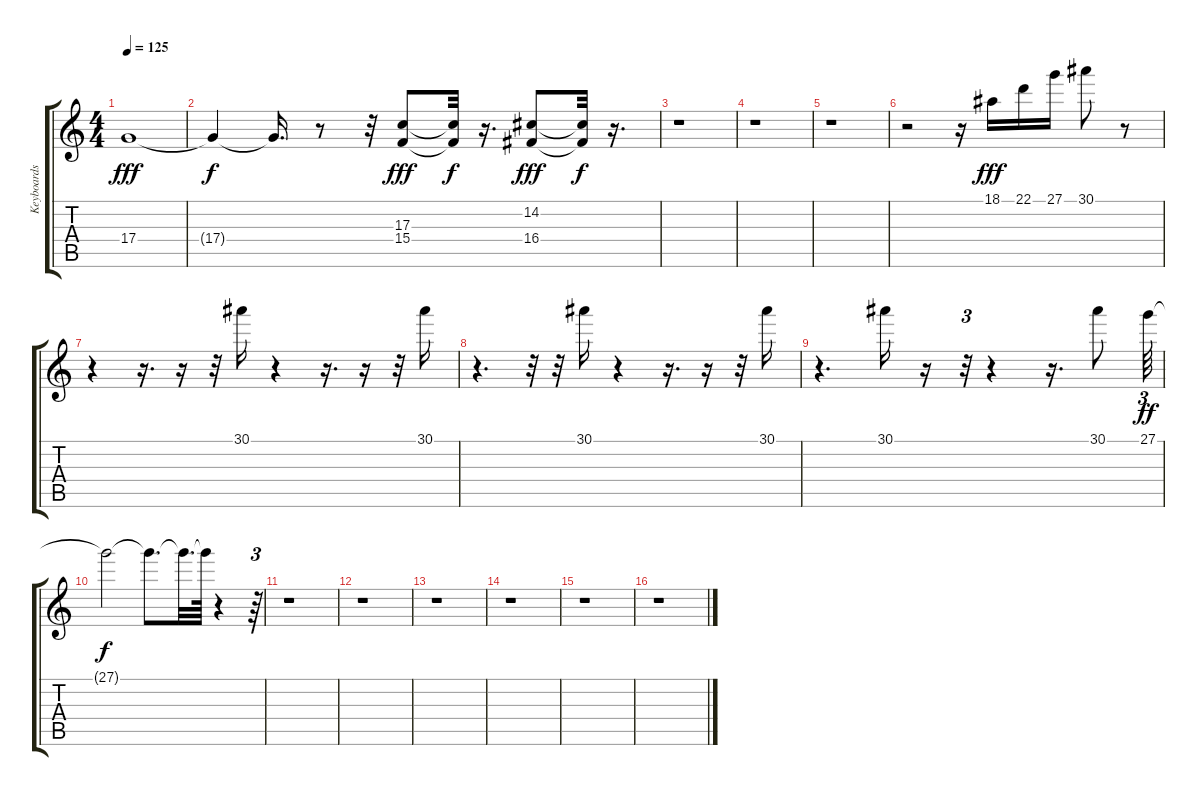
\track ("Keyboards" "Keyboards") {instrument rockorgan}
\staff {score tabs}
\tuning (E4 B3 G3 D3 A2 E2) {hide}
\ts (4 4)
\tempo 125
\clef g2
\ks c
17.4.1{dy fff} |
17.4{t}.4{dy f} 17.4{t}.16{d} r.8 r.32 (17.3 15.4).8{dy fff} (17.3{t} 15.4{t}).32{dy f} r.16{d} (14.2 16.4).8{dy fff} (14.2{t} 16.4{t}).32{dy f} r.16{d} |
r.1 |
r.1 |
r.1 |
r.2 r.16 18.1.16{dy fff} 22.1.16 27.1.16 30.1.8 r.8 |
r.4 r.16{d} r.16 r.32 30.1.16 r.4 r.16{d} r.16 r.32 30.1.16 |
r.4{d} r.32 r.32 30.1.16 r.4 r.16{d} r.16 r.32 30.1.16 |
r.4{d} 30.1.16 r.16 r.32{tu (3 2)} r.4 r.16{d} 30.1.8 27.1.64{tu (3 2) dy ff} |
27.1{t}.2{dy f} 27.1{t}.8{d} 27.1{t}.32{d} 27.1{t}.64 r.4 r.64{tu (3 2)} |
r.1 |
r.1 |
r.1 |
r.1 |
r.1 |
r.1
